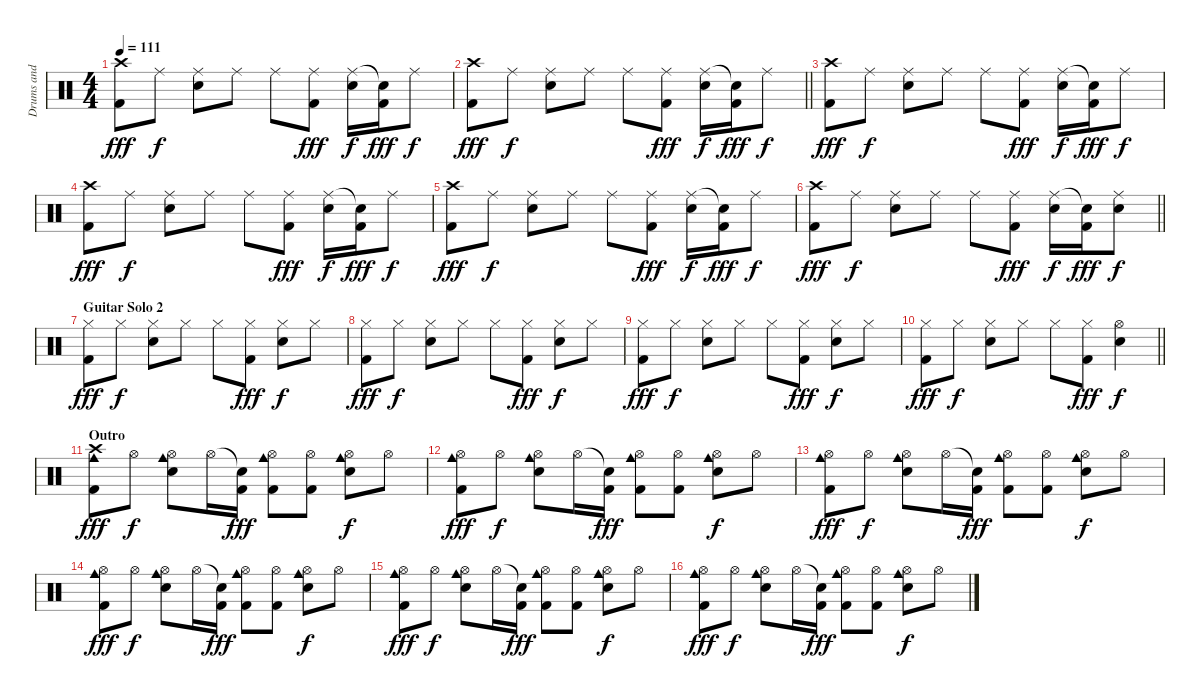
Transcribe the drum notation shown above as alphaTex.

\track ("Drums and Percussion" "Drums and ") {instrument percussion}
\staff {score}
\articulation defaults
\ts (4 4)
\tempo 111
\clef neutral
\ks c
("Crash high (hit)" "Kick (hit) 2").8{dy fff} "Ride (middle)".8{dy f} ("Ride (middle)" "Snare (hit) 2").8 "Ride (middle)".8 "Ride (middle)".8 ("Ride (middle)" "Kick (hit) 2").8{dy fff} ("Ride (middle)" "Snare (hit) 2").16{dy f} ("Snare (hit)"{t} "Kick (hit) 2").16{dy fff} "Ride (middle)".8{dy f} |
\barLineRight lightlight
("Crash high (hit)" "Kick (hit) 2").8{dy fff} "Ride (middle)".8{dy f} ("Ride (middle)" "Snare (hit) 2").8 "Ride (middle)".8 "Ride (middle)".8 ("Ride (middle)" "Kick (hit) 2").8{dy fff} ("Ride (middle)" "Snare (hit) 2").16{dy f} ("Snare (hit)"{t} "Kick (hit) 2").16{dy fff} "Ride (middle)".8{dy f} |
("Crash high (hit)" "Kick (hit) 2").8{dy fff} "Ride (middle)".8{dy f} ("Ride (middle)" "Snare (hit) 2").8 "Ride (middle)".8 "Ride (middle)".8 ("Ride (middle)" "Kick (hit) 2").8{dy fff} ("Ride (middle)" "Snare (hit) 2").16{dy f} ("Snare (hit)"{t} "Kick (hit) 2").16{dy fff} "Ride (middle)".8{dy f} |
("Crash high (hit)" "Kick (hit) 2").8{dy fff} "Ride (middle)".8{dy f} ("Ride (middle)" "Snare (hit) 2").8 "Ride (middle)".8 "Ride (middle)".8 ("Ride (middle)" "Kick (hit) 2").8{dy fff} ("Ride (middle)" "Snare (hit) 2").16{dy f} ("Snare (hit)"{t} "Kick (hit) 2").16{dy fff} "Ride (middle)".8{dy f} |
("Crash high (hit)" "Kick (hit) 2").8{dy fff} "Ride (middle)".8{dy f} ("Ride (middle)" "Snare (hit) 2").8 "Ride (middle)".8 "Ride (middle)".8 ("Ride (middle)" "Kick (hit) 2").8{dy fff} ("Ride (middle)" "Snare (hit) 2").16{dy f} ("Snare (hit)"{t} "Kick (hit) 2").16{dy fff} "Ride (middle)".8{dy f} |
\barLineRight lightlight
("Crash high (hit)" "Kick (hit) 2").8{dy fff} "Ride (middle)".8{dy f} ("Ride (middle)" "Snare (hit) 2").8 "Ride (middle)".8 "Ride (middle)".8 ("Ride (middle)" "Kick (hit) 2").8{dy fff} ("Ride (middle)" "Snare (hit) 2").16{dy f} ("Snare (hit)"{t} "Kick (hit) 2").16{dy fff} ("Ride (middle)" "Snare (hit) 2").8{dy f} |
\section ("" "Guitar Solo 2")
("Hi-Hat (closed)" "Kick (hit) 2").8{dy fff} "Hi-Hat (closed)".8{dy f} ("Hi-Hat (closed)" "Snare (hit) 2").8 "Hi-Hat (closed)".8 "Hi-Hat (closed)".8 ("Hi-Hat (closed)" "Kick (hit) 2").8{dy fff} ("Hi-Hat (closed)" "Snare (hit) 2").8{dy f} "Hi-Hat (closed)".8 |
("Hi-Hat (closed)" "Kick (hit) 2").8{dy fff} "Hi-Hat (closed)".8{dy f} ("Hi-Hat (closed)" "Snare (hit) 2").8 "Hi-Hat (closed)".8 "Hi-Hat (closed)".8 ("Hi-Hat (closed)" "Kick (hit) 2").8{dy fff} ("Hi-Hat (closed)" "Snare (hit) 2").8{dy f} "Hi-Hat (closed)".8 |
("Hi-Hat (closed)" "Kick (hit) 2").8{dy fff} "Hi-Hat (closed)".8{dy f} ("Hi-Hat (closed)" "Snare (hit) 2").8 "Hi-Hat (closed)".8 "Hi-Hat (closed)".8 ("Hi-Hat (closed)" "Kick (hit) 2").8{dy fff} ("Hi-Hat (closed)" "Snare (hit) 2").8{dy f} "Hi-Hat (closed)".8 |
\barLineRight lightlight
("Hi-Hat (closed)" "Kick (hit) 2").8{dy fff} "Hi-Hat (closed)".8{dy f} ("Hi-Hat (closed)" "Snare (hit) 2").8 "Hi-Hat (closed)".8 "Hi-Hat (closed)".8 ("Hi-Hat (closed)" "Kick (hit) 2").8{dy fff} ("Hi-Hat (open)" "Snare (hit) 2").4{dy f} |
\section ("" "Outro")
("Crash high (hit)" "Cowbell medium (hit)" "Kick (hit) 2").8{dy fff} "Hi-Hat (open)".8{dy f} ("Hi-Hat (open)" "Cowbell medium (hit)" "Snare (hit) 2").8 "Hi-Hat (open)".16 ("Snare (hit)"{t} "Kick (hit) 2").16{dy fff} ("Hi-Hat (open)" "Cowbell medium (hit)" "Kick (hit) 2").8 ("Hi-Hat (open)" "Kick (hit) 2").8 ("Hi-Hat (open)" "Cowbell medium (hit)" "Snare (hit) 2").8{dy f} "Hi-Hat (open)".8 |
("Hi-Hat (open)" "Cowbell medium (hit)" "Kick (hit) 2").8{dy fff} "Hi-Hat (open)".8{dy f} ("Hi-Hat (open)" "Cowbell medium (hit)" "Snare (hit) 2").8 "Hi-Hat (open)".16 ("Snare (hit)"{t} "Kick (hit) 2").16{dy fff} ("Hi-Hat (open)" "Cowbell medium (hit)" "Kick (hit) 2").8 ("Hi-Hat (open)" "Kick (hit) 2").8 ("Hi-Hat (open)" "Cowbell medium (hit)" "Snare (hit) 2").8{dy f} "Hi-Hat (open)".8 |
("Hi-Hat (open)" "Cowbell medium (hit)" "Kick (hit) 2").8{dy fff} "Hi-Hat (open)".8{dy f} ("Hi-Hat (open)" "Cowbell medium (hit)" "Snare (hit) 2").8 "Hi-Hat (open)".16 ("Snare (hit)"{t} "Kick (hit) 2").16{dy fff} ("Hi-Hat (open)" "Cowbell medium (hit)" "Kick (hit) 2").8 ("Hi-Hat (open)" "Kick (hit) 2").8 ("Hi-Hat (open)" "Cowbell medium (hit)" "Snare (hit) 2").8{dy f} "Hi-Hat (open)".8 |
("Hi-Hat (open)" "Cowbell medium (hit)" "Kick (hit) 2").8{dy fff} "Hi-Hat (open)".8{dy f} ("Hi-Hat (open)" "Cowbell medium (hit)" "Snare (hit) 2").8 "Hi-Hat (open)".16 ("Snare (hit)"{t} "Kick (hit) 2").16{dy fff} ("Hi-Hat (open)" "Cowbell medium (hit)" "Kick (hit) 2").8 ("Hi-Hat (open)" "Kick (hit) 2").8 ("Hi-Hat (open)" "Cowbell medium (hit)" "Snare (hit) 2").8{dy f} "Hi-Hat (open)".8 |
("Hi-Hat (open)" "Cowbell medium (hit)" "Kick (hit) 2").8{dy fff} "Hi-Hat (open)".8{dy f} ("Hi-Hat (open)" "Cowbell medium (hit)" "Snare (hit) 2").8 "Hi-Hat (open)".16 ("Snare (hit)"{t} "Kick (hit) 2").16{dy fff} ("Hi-Hat (open)" "Cowbell medium (hit)" "Kick (hit) 2").8 ("Hi-Hat (open)" "Kick (hit) 2").8 ("Hi-Hat (open)" "Cowbell medium (hit)" "Snare (hit) 2").8{dy f} "Hi-Hat (open)".8 |
("Hi-Hat (open)" "Cowbell medium (hit)" "Kick (hit) 2").8{dy fff} "Hi-Hat (open)".8{dy f} ("Hi-Hat (open)" "Cowbell medium (hit)" "Snare (hit) 2").8 "Hi-Hat (open)".16 ("Snare (hit)"{t} "Kick (hit) 2").16{dy fff} ("Hi-Hat (open)" "Cowbell medium (hit)" "Kick (hit) 2").8 ("Hi-Hat (open)" "Kick (hit) 2").8 ("Hi-Hat (open)" "Cowbell medium (hit)" "Snare (hit) 2").8{dy f} "Hi-Hat (open)".8
